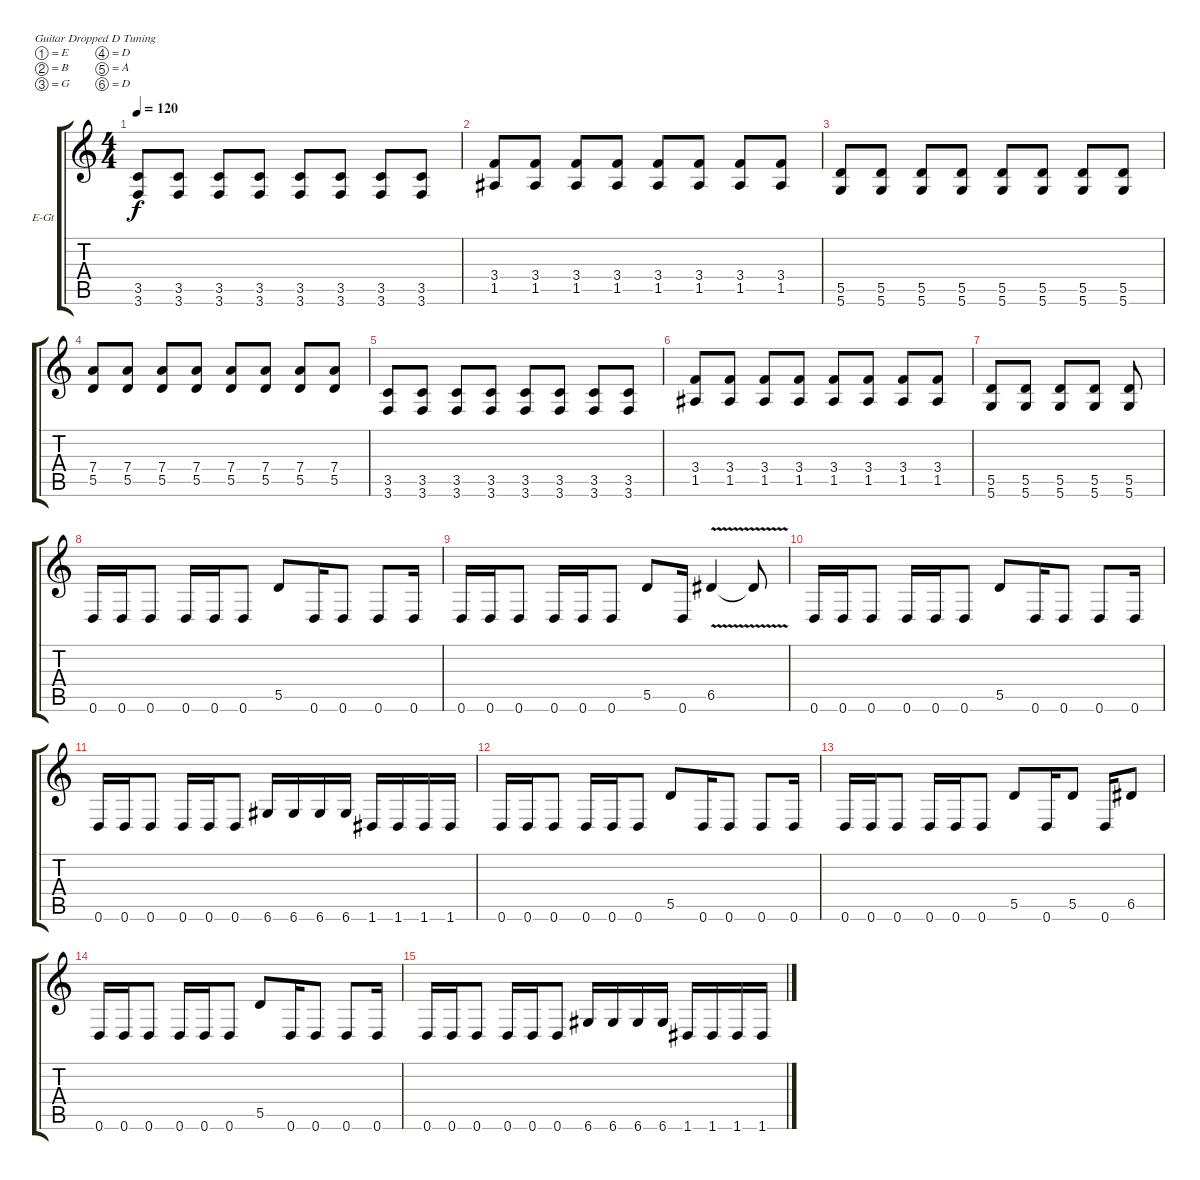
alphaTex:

\defaultSystemsLayout 4
\bracketExtendMode groupsimilarinstruments
\firstSystemTrackNameOrientation horizontal
\otherSystemsTrackNameOrientation horizontal
\track ("Electric Guitar" "E-Gt") {instrument distortionguitar}
\staff {score tabs}
\tuning (E4 B3 G3 D3 A2 D2)
\ts (4 4)
\tempo 120
\clef g2
\ks c
(3.5 3.6).8{dy f} (3.6 3.5).8 (3.6 3.5).8 (3.6 3.5).8 (3.6 3.5).8 (3.6 3.5).8 (3.6 3.5).8 (3.6 3.5).8 |
(1.5 3.4).8 (1.5 3.4).8 (1.5 3.4).8 (1.5 3.4).8 (1.5 3.4).8 (1.5 3.4).8 (1.5 3.4).8 (1.5 3.4).8 |
(5.5 5.6).8 (5.6 5.5).8 (5.6 5.5).8 (5.6 5.5).8 (5.6 5.5).8 (5.6 5.5).8 (5.6 5.5).8 (5.6 5.5).8 |
(5.5 7.4).8 (5.5 7.4).8 (5.5 7.4).8 (5.5 7.4).8 (5.5 7.4).8 (5.5 7.4).8 (5.5 7.4).8 (5.5 7.4).8 |
(3.5 3.6).8 (3.6 3.5).8 (3.6 3.5).8 (3.6 3.5).8 (3.6 3.5).8 (3.6 3.5).8 (3.6 3.5).8 (3.6 3.5).8 |
(1.5 3.4).8 (1.5 3.4).8 (1.5 3.4).8 (1.5 3.4).8 (1.5 3.4).8 (1.5 3.4).8 (1.5 3.4).8 (1.5 3.4).8 |
(5.5 5.6).8 (5.6 5.5).8 (5.6 5.5).8 (5.6 5.5).8 (5.6 5.5).8 |
0.6.16 0.6.16 0.6.8 0.6.16 0.6.16 0.6.8 5.5.8 0.6.16 0.6.8 0.6.8 0.6.16 |
0.6.16 0.6.16 0.6.8 0.6.16 0.6.16 0.6.8 5.5.8 0.6.16 6.5{v}.4 6.5{v t}.8 |
0.6.16 0.6.16 0.6.8 0.6.16 0.6.16 0.6.8 5.5.8 0.6.16 0.6.8 0.6.8 0.6.16 |
0.6.16 0.6.16 0.6.8 0.6.16 0.6.16 0.6.8 6.6.16 6.6.16 6.6.16 6.6.16 1.6.16 1.6.16 1.6.16 1.6.16 |
0.6.16 0.6.16 0.6.8 0.6.16 0.6.16 0.6.8 5.5.8 0.6.16 0.6.8 0.6.8 0.6.16 |
0.6.16 0.6.16 0.6.8 0.6.16 0.6.16 0.6.8 5.5.8 0.6.16 5.5.8 0.6.16 6.5.8 |
0.6.16 0.6.16 0.6.8 0.6.16 0.6.16 0.6.8 5.5.8 0.6.16 0.6.8 0.6.8 0.6.16 |
0.6.16 0.6.16 0.6.8 0.6.16 0.6.16 0.6.8 6.6.16 6.6.16 6.6.16 6.6.16 1.6.16 1.6.16 1.6.16 1.6.16
